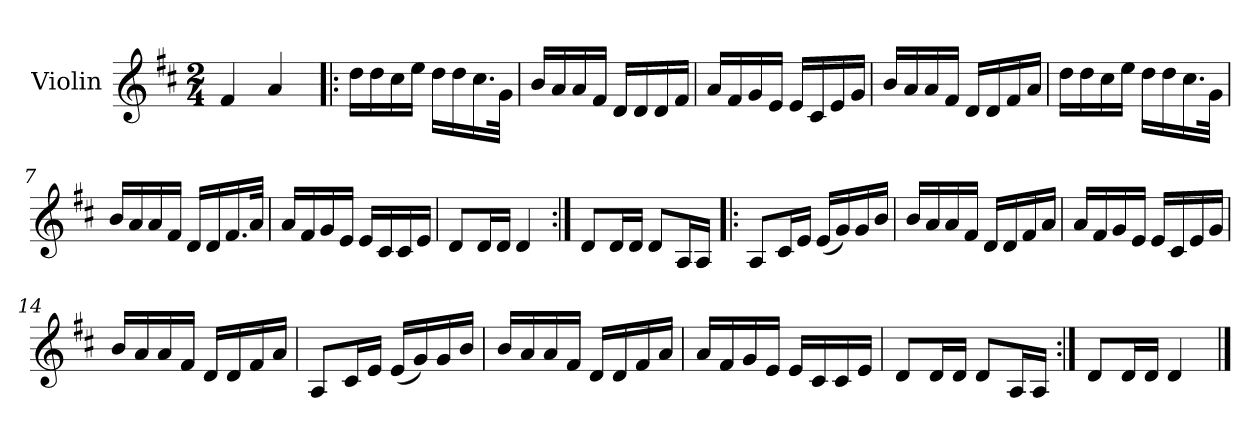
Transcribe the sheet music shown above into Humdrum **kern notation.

**kern
*part1
*staff1
*I"Violin
*I'Vln.
*clefG2
*k[f#c#]
*M2/4
*MM35
=1
4f#/
4a/
=2!|:
16dd\LL
16dd\
16cc#\
16ee\JJ
16dd\LL
16dd\
16.cc#\
32g\JJk
=3
16b/LL
16a/
16a/
16f#/JJ
16d/LL
16d/
16d/
16f#/JJ
=4
16a/LL
16f#/
16g/
16e/JJ
16e/LL
16c#/
16e/
16g/JJ
=5
16b/LL
16a/
16a/
16f#/JJ
16d/LL
16d/
16f#/
16a/JJ
!!LO:LB:g=z
=6
16dd\LL
16dd\
16cc#\
16ee\JJ
16dd\LL
16dd\
16.cc#\
32g\JJk
=7
16b/LL
16a/
16a/
16f#/JJ
16d/LL
16d/
16.f#/
32a/JJk
=8
16a/LL
16f#/
16g/
16e/JJ
16e/LL
16c#/
16c#/
16e/JJ
=9
8d/L
16d/L
16d/JJ
4d/
=10:|!
8d/L
16d/L
16d/JJ
8d/L
16A/L
16A/JJ
!!LO:LB:g=z
=11!|:
8A/L
16c#/L
16e/JJ
(16e/LL
16g/)
16g/
16b/JJ
=12
16b/LL
16a/
16a/
16f#/JJ
16d/LL
16d/
16f#/
16a/JJ
=13
16a/LL
16f#/
16g/
16e/JJ
16e/LL
16c#/
16e/
16g/JJ
=14
16b/LL
16a/
16a/
16f#/JJ
16d/LL
16d/
16f#/
16a/JJ
!!LO:LB:g=z
=15
8A/L
16c#/L
16e/JJ
(16e/LL
16g/)
16g/
16b/JJ
=16
16b/LL
16a/
16a/
16f#/JJ
16d/LL
16d/
16f#/
16a/JJ
=17
16a/LL
16f#/
16g/
16e/JJ
16e/LL
16c#/
16c#/
16e/JJ
=18
8d/L
16d/L
16d/JJ
8d/L
16A/L
16A/JJ
=19:|!
8d/L
16d/L
16d/JJ
4d/
==
*-
